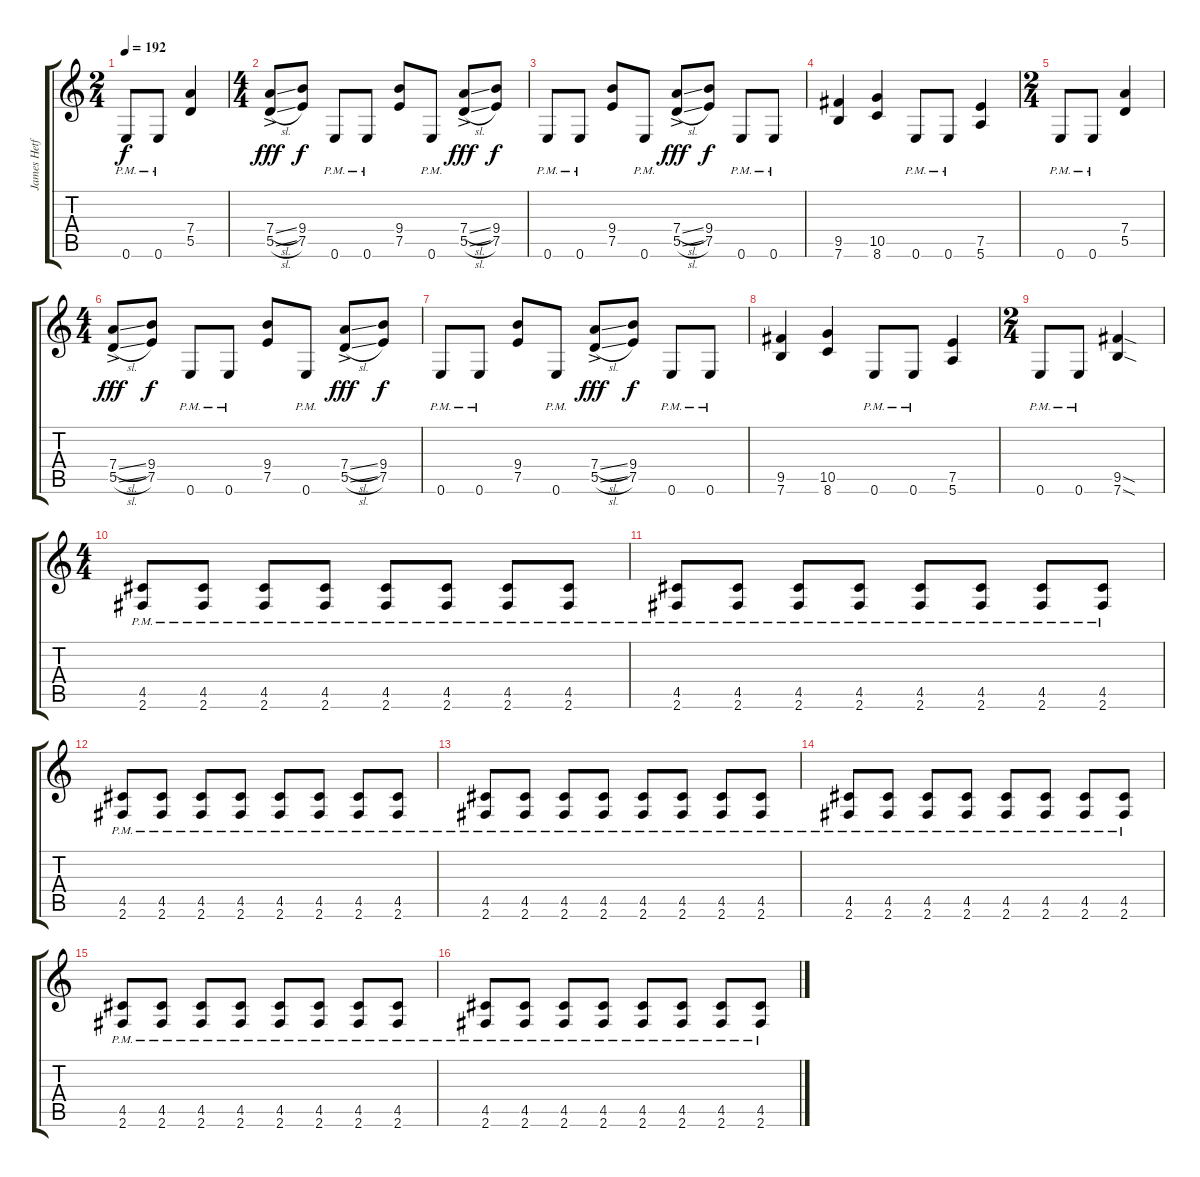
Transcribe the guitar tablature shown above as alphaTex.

\track ("James Hetfield (Guitar)" "James Hetf") {instrument distortionguitar}
\staff {score tabs}
\tuning (E4 B3 G3 D3 A2 E2) {hide}
\ts (2 4)
\tempo 192
\clef g2
\ks c
0.6{pm}.8{dy f} 0.6{pm}.8 (7.4 5.5).4 |
\ts (4 4)
(7.4{sl ac} 5.5{sl ac}).8{dy fff} (9.4 7.5).8{dy f} 0.6{pm}.8 0.6{pm}.8 (9.4 7.5).8 0.6{pm}.8 (7.4{sl ac} 5.5{sl ac}).8{dy fff} (9.4 7.5).8{dy f} |
0.6{pm}.8 0.6{pm}.8 (9.4 7.5).8 0.6{pm}.8 (7.4{sl ac} 5.5{sl ac}).8{dy fff} (9.4 7.5).8{dy f} 0.6{pm}.8 0.6{pm}.8 |
(9.5 7.6).4 (10.5 8.6).4 0.6{pm}.8 0.6{pm}.8 (7.5 5.6).4 |
\ts (2 4)
0.6{pm}.8 0.6{pm}.8 (7.4 5.5).4 |
\ts (4 4)
(7.4{sl ac} 5.5{sl ac}).8{dy fff} (9.4 7.5).8{dy f} 0.6{pm}.8 0.6{pm}.8 (9.4 7.5).8 0.6{pm}.8 (7.4{sl ac} 5.5{sl ac}).8{dy fff} (9.4 7.5).8{dy f} |
0.6{pm}.8 0.6{pm}.8 (9.4 7.5).8 0.6{pm}.8 (7.4{sl ac} 5.5{sl ac}).8{dy fff} (9.4 7.5).8{dy f} 0.6{pm}.8 0.6{pm}.8 |
(9.5 7.6).4 (10.5 8.6).4 0.6{pm}.8 0.6{pm}.8 (7.5 5.6).4 |
\ts (2 4)
0.6{pm}.8 0.6{pm}.8 (9.5{sod} 7.6{sod}).4 |
\ts (4 4)
(4.5{pm} 2.6{pm}).8 (4.5{pm} 2.6{pm}).8 (4.5{pm} 2.6{pm}).8 (4.5{pm} 2.6{pm}).8 (4.5{pm} 2.6{pm}).8 (4.5{pm} 2.6{pm}).8 (4.5{pm} 2.6{pm}).8 (4.5{pm} 2.6{pm}).8 |
(4.5{pm} 2.6{pm}).8 (4.5{pm} 2.6{pm}).8 (4.5{pm} 2.6{pm}).8 (4.5{pm} 2.6{pm}).8 (4.5{pm} 2.6{pm}).8 (4.5{pm} 2.6{pm}).8 (4.5{pm} 2.6{pm}).8 (4.5{pm} 2.6{pm}).8 |
(4.5{pm} 2.6{pm}).8 (4.5{pm} 2.6{pm}).8 (4.5{pm} 2.6{pm}).8 (4.5{pm} 2.6{pm}).8 (4.5{pm} 2.6{pm}).8 (4.5{pm} 2.6{pm}).8 (4.5{pm} 2.6{pm}).8 (4.5{pm} 2.6{pm}).8 |
(4.5{pm} 2.6{pm}).8 (4.5{pm} 2.6{pm}).8 (4.5{pm} 2.6{pm}).8 (4.5{pm} 2.6{pm}).8 (4.5{pm} 2.6{pm}).8 (4.5{pm} 2.6{pm}).8 (4.5{pm} 2.6{pm}).8 (4.5{pm} 2.6{pm}).8 |
(4.5{pm} 2.6{pm}).8 (4.5{pm} 2.6{pm}).8 (4.5{pm} 2.6{pm}).8 (4.5{pm} 2.6{pm}).8 (4.5{pm} 2.6{pm}).8 (4.5{pm} 2.6{pm}).8 (4.5{pm} 2.6{pm}).8 (4.5{pm} 2.6{pm}).8 |
(4.5{pm} 2.6{pm}).8 (4.5{pm} 2.6{pm}).8 (4.5{pm} 2.6{pm}).8 (4.5{pm} 2.6{pm}).8 (4.5{pm} 2.6{pm}).8 (4.5{pm} 2.6{pm}).8 (4.5{pm} 2.6{pm}).8 (4.5{pm} 2.6{pm}).8 |
(4.5{pm} 2.6{pm}).8 (4.5{pm} 2.6{pm}).8 (4.5{pm} 2.6{pm}).8 (4.5{pm} 2.6{pm}).8 (4.5{pm} 2.6{pm}).8 (4.5{pm} 2.6{pm}).8 (4.5{pm} 2.6{pm}).8 (4.5{pm} 2.6{pm}).8
